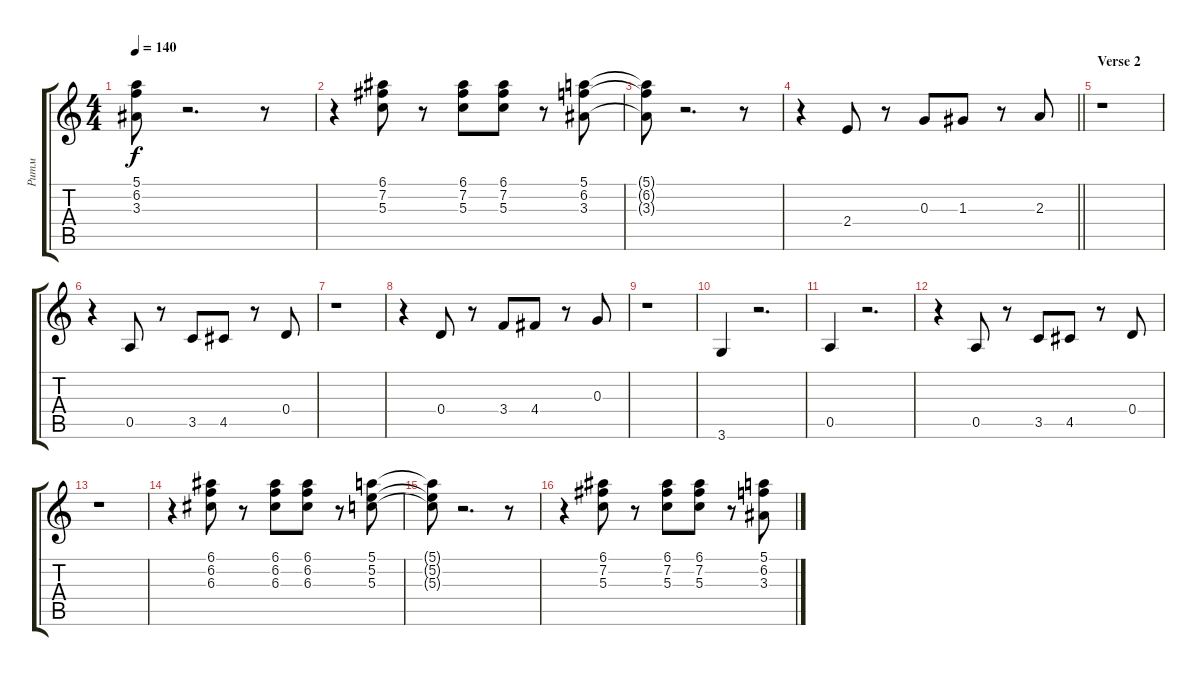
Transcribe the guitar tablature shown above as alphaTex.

\track ("Ритм" "Ритм") {instrument electricguitarclean}
\staff {score tabs}
\tuning (E4 B3 G3 D3 A2 E2) {hide}
\ts (4 4)
\tempo 140
\clef g2
\ks c
(5.1{t} 6.2{t} 3.3{t}).8{dy f} r.2{d} r.8 |
r.4 (6.1 7.2 5.3).8 r.8 (6.1 7.2 5.3).8 (6.1 7.2 5.3).8 r.8 (5.1 6.2 3.3).8 |
(5.1{t} 6.2{t} 3.3{t}).8 r.2{d} r.8 |
\barLineRight lightlight
r.4 2.4.8 r.8 0.3.8 1.3.8 r.8 2.3.8 |
\section ("" "Verse 2")
r.1 |
r.4 0.5.8 r.8 3.5.8 4.5.8 r.8 0.4.8 |
r.1 |
r.4 0.4.8 r.8 3.4.8 4.4.8 r.8 0.3.8 |
r.1 |
3.6.4 r.2{d} |
0.5.4 r.2{d} |
r.4 0.5.8 r.8 3.5.8 4.5.8 r.8 0.4.8 |
r.1 |
r.4 (6.1 6.2 6.3).8 r.8 (6.1 6.2 6.3).8 (6.1 6.2 6.3).8 r.8 (5.1 5.2 5.3).8 |
(5.1{t} 5.2{t} 5.3{t}).8 r.2{d} r.8 |
r.4 (6.1 7.2 5.3).8 r.8 (6.1 7.2 5.3).8 (6.1 7.2 5.3).8 r.8 (5.1 6.2 3.3).8
